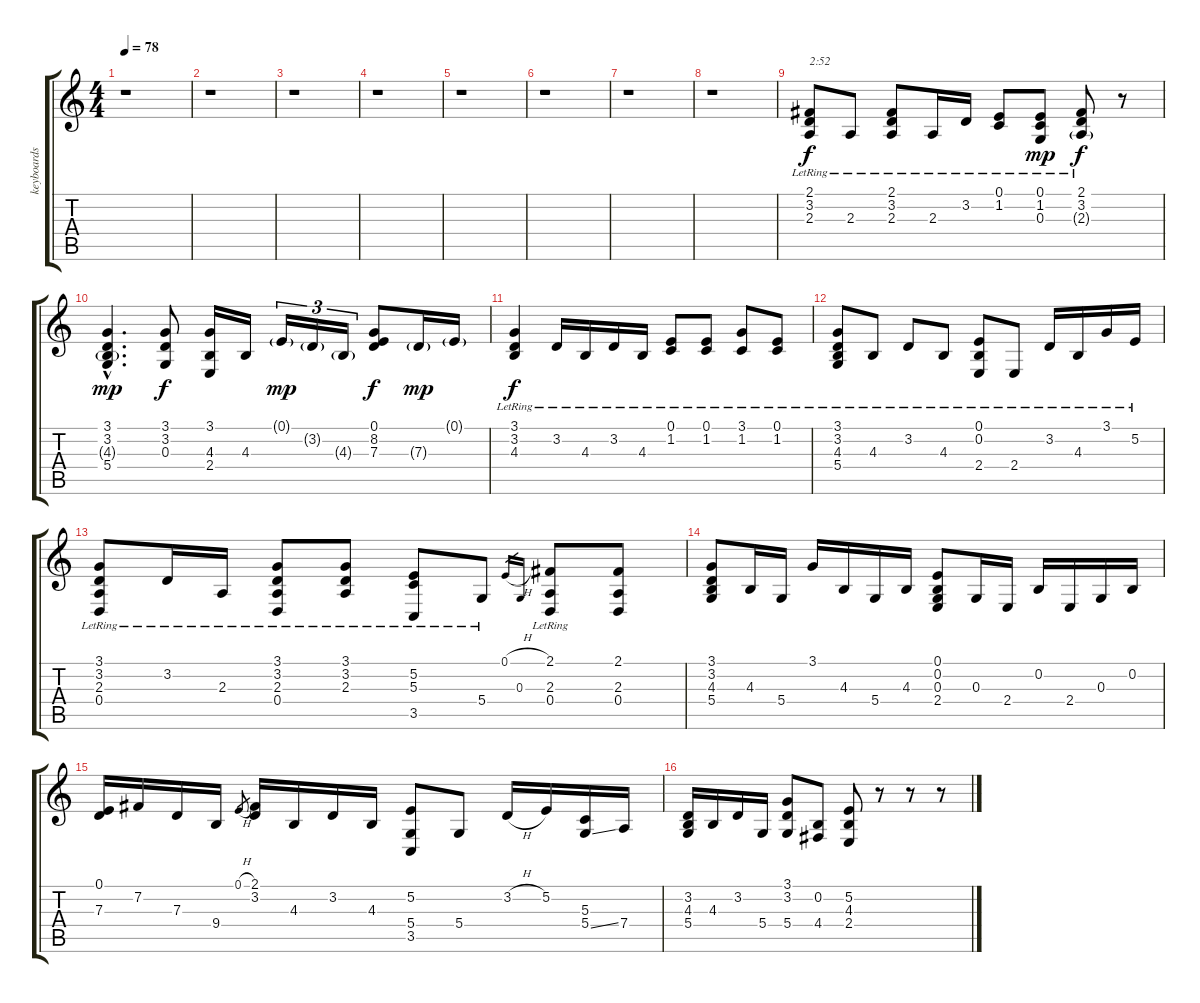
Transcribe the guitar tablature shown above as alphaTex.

\track ("keyboards" "keyboards") {instrument stringensemble1}
\staff {score tabs}
\tuning (E4 B3 G3 D3 A2 E2) {hide}
\ts (4 4)
\tempo 78
\clef g2
\ks c
r.1{dy f} |
r.1 |
r.1 |
r.1 |
r.1 |
r.1 |
r.1 |
r.1 |
(2.1{lr} 3.2{lr} 2.3{lr}).8{txt "2:52" volume 6 instrument stringensemble1} 2.3{lr}.8 (2.1{lr} 3.2{lr} 2.3{lr}).8 2.3{lr}.16 3.2{lr}.16 (0.1{lr} 1.2{lr}).8 (0.1{lr} 1.2{lr} 0.3{lr}).8{dy mp} (2.1{lr} 3.2{lr} 2.3{g lr}).8{dy f} r.8 |
(3.1{hac} 3.2{hac} 4.3{g hac} 5.4{hac}).4{d txt " " dy mp} (3.1 3.2 0.3).8{dy f} (3.1 4.3 2.4).16 4.3.16 0.1{g}.16{tu (3 2) dy mp} 3.2{g}.16{tu (3 2)} 4.3{g}.16{tu (3 2)} (0.1 8.2 7.3).8{dy f} 7.3{g}.16{dy mp} 0.1{g}.16 |
(3.1{lr} 3.2{lr} 4.3{lr}).4{txt " " dy f} 3.2{lr}.16 4.3{lr}.16 3.2{lr}.16 4.3{lr}.16 (0.1{lr} 1.2{lr}).8 (0.1{lr} 1.2{lr}).8 (3.1{lr} 1.2{lr}).8 (0.1{lr} 1.2{lr}).8 |
(3.1{lr} 3.2{lr} 4.3{lr} 5.4{lr}).8{txt " "} 4.3{lr}.8 3.2{lr}.8 4.3{lr}.8 (0.1{lr} 0.2{lr} 2.4{lr}).8 2.4{lr}.8 3.2{lr}.16 4.3{lr}.16 3.1{lr}.16 5.2{lr}.16 |
(3.1{lr} 3.2{lr} 2.3{lr} 0.4{lr}).8{txt " "} 3.2{lr}.16 2.3{lr}.16 (3.1{lr} 3.2{lr} 2.3{lr} 0.4{lr}).8 (3.1{lr} 3.2{lr} 2.3{lr}).8 (5.2{lr} 5.3{lr} 3.5).8 5.4{lr}.8 0.1{h}.16{gr} 0.3.16{gr} (2.1 2.3 0.4{lr}).8 (2.1 2.3 0.4).8 |
(3.1 3.2 4.3 5.4).8{txt " "} 4.3.16 5.4.16 3.1.16 4.3.16 5.4.16 4.3.16 (0.1 0.2 0.3 2.4).8 0.3.16 2.4.16 0.2.16 2.4.16 0.3.16 0.2.16 |
(0.1 7.3).16{txt " "} 7.2.16 7.3.16 9.4.16 0.1{h}.8{gr} (2.1 3.2).16 4.3.16 3.2.16 4.3.16 (5.2 5.4 3.5).8 5.4.8 3.2{h}.16 5.2.16 (5.3 5.4{ss}).16 7.4.16 |
(3.2 4.3 5.4).16{txt " "} 4.3.16 3.2.16 5.4.16 (3.1 3.2 5.4).8 (0.2 4.4).8 (5.2 4.3 2.4).8 r.8 r.8 r.8
